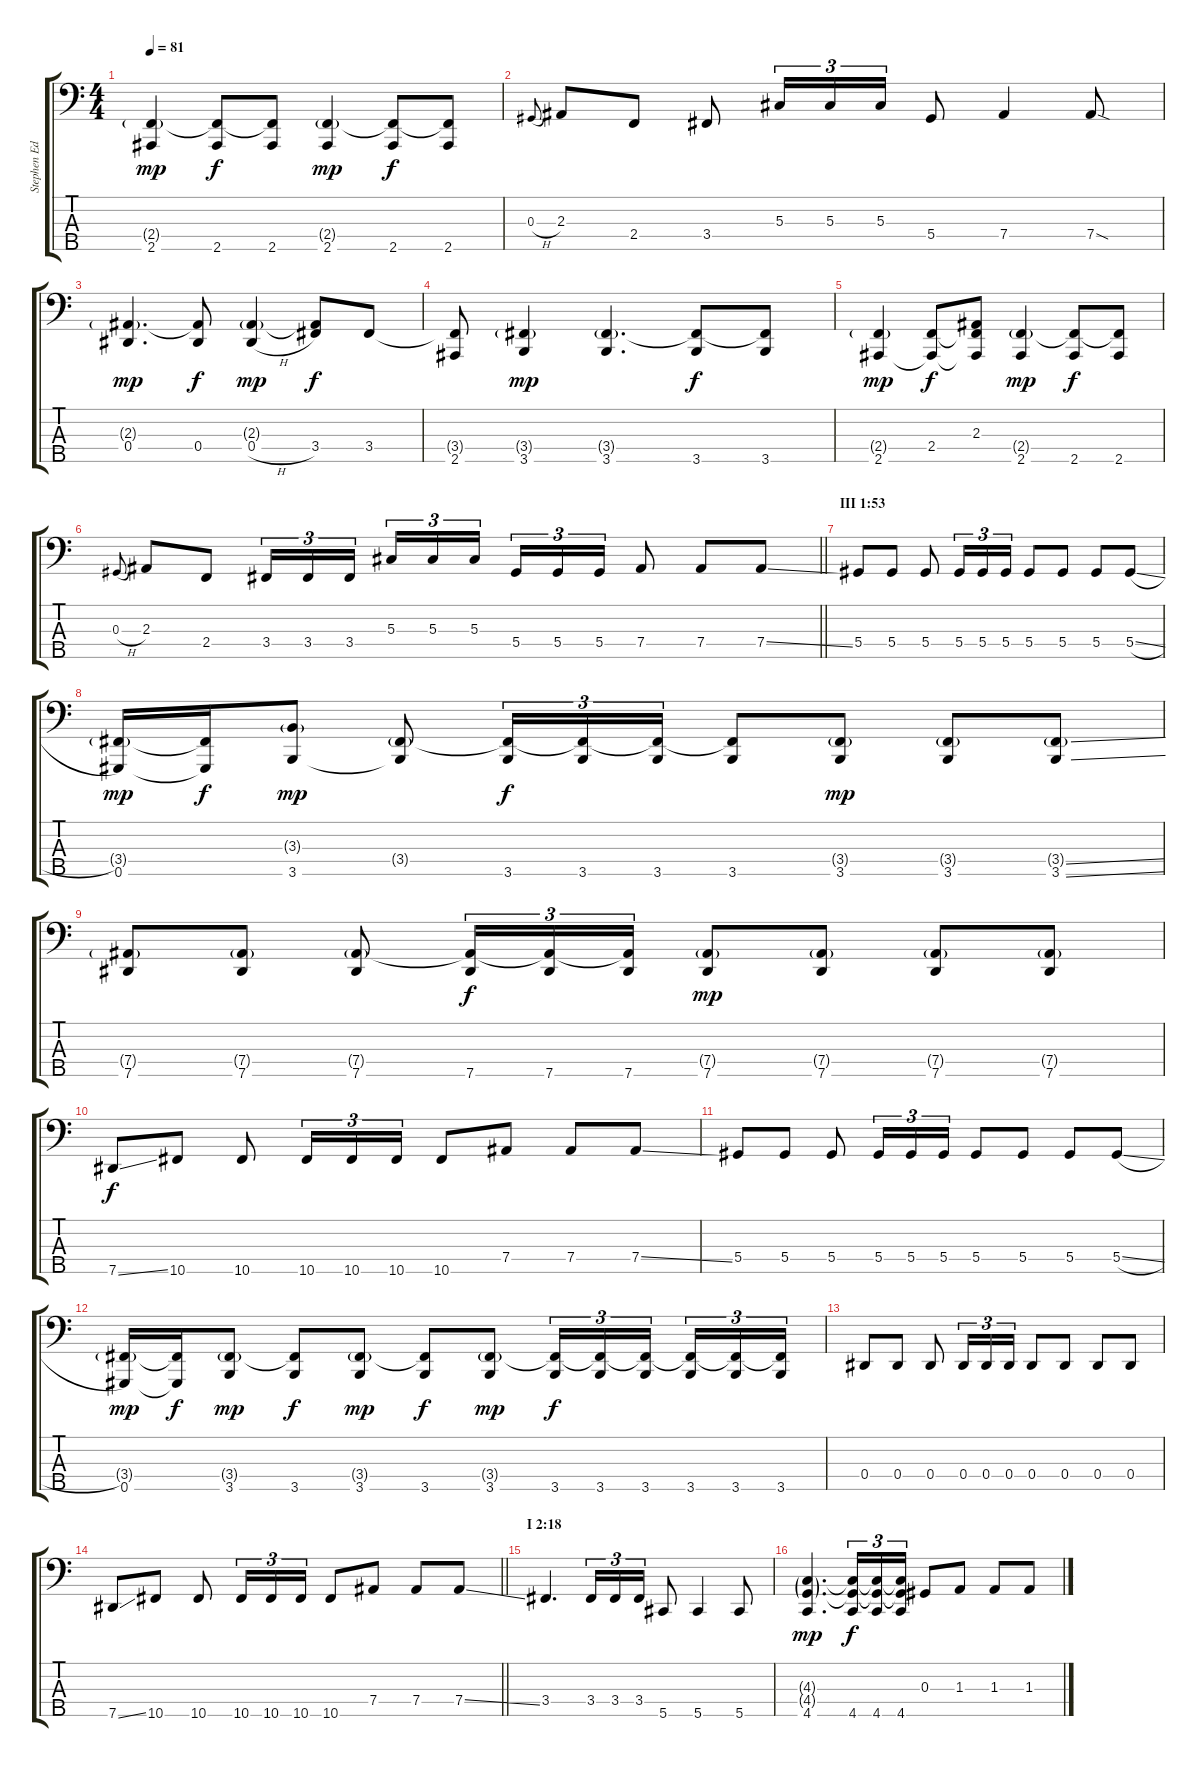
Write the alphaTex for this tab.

\track ("Stephen Edmondson (bass guitar) Drop G#" "Stephen Ed") {instrument electricbasspick}
\staff {score tabs}
\tuning (Gb2 Db2 Ab1 Eb1 Ab0) {hide}
\ts (4 4)
\tempo 81
\clef f4
\ks c
(2.4{g} 2.5).4{dy mp} (2.4{t} 2.5).8{dy f} (2.4{t} 2.5).8 (2.4{g} 2.5).4{dy mp} (2.4{t} 2.5).8{dy f} (2.4{t} 2.5).8 |
0.3{h}.8{gr onbeat} 2.3.8 2.4.8 3.4.8 5.3.16{tu (3 2)} 5.3.16{tu (3 2)} 5.3.16{tu (3 2)} 5.4.8 7.4.4 7.4{sod}.8 |
(2.3{g} 0.4).4{d dy mp} (2.3{t} 0.4).8{dy f} (2.3{g} 0.4{h}).4{dy mp} (2.3{t} 3.4).8{dy f} 3.4.8 |
(3.4{t} 2.5).8 (3.4{g} 3.5).4{dy mp} (3.4{g} 3.5).4{d} (3.4{t} 3.5).8{dy f} (3.4{t} 3.5).8 |
(2.4{g} 2.5).4{dy mp} (2.4 2.5{t}).8{dy f} (2.3 2.4{t} 2.5{t}).8 (2.4{g} 2.5).4{dy mp} (2.4{t} 2.5).8{dy f} (2.4{t} 2.5).8 |
\barLineRight lightlight
0.3{h}.8{gr onbeat} 2.3.8 2.4.8 3.4.16{tu (3 2)} 3.4.16{tu (3 2)} 3.4.16{tu (3 2) beam splitsecondary} 5.3.16{tu (3 2)} 5.3.16{tu (3 2)} 5.3.16{tu (3 2)} 5.4.16{tu (3 2)} 5.4.16{tu (3 2)} 5.4.16{tu (3 2)} 7.4.8 7.4.8 7.4{ss}.8 |
\section ("" "III 1:53")
5.4.8 5.4.8 5.4.8 5.4.16{tu (3 2)} 5.4.16{tu (3 2)} 5.4.16{tu (3 2)} 5.4.8 5.4.8 5.4.8 5.4{sl}.8 |
(3.4{g} 0.5).16{dy mp} (3.4{t} 0.5{t}).16{dy f} (3.3{g} 3.5).8{dy mp} (3.4{g} 3.5{t}).8 (3.4{t} 3.5).16{tu (3 2) dy f} (3.4{t} 3.5).16{tu (3 2)} (3.4{t} 3.5).16{tu (3 2)} (3.4{t} 3.5).8 (3.4{g} 3.5).8{dy mp} (3.4{g} 3.5).8 (3.4{ss g} 3.5{ss}).8 |
(7.4{g} 7.5).8 (7.4{g} 7.5).8 (7.4{g} 7.5).8 (7.4{t} 7.5).16{tu (3 2) dy f} (7.4{t} 7.5).16{tu (3 2)} (7.4{t} 7.5).16{tu (3 2)} (7.4{g} 7.5).8{dy mp} (7.4{g} 7.5).8 (7.4{g} 7.5).8 (7.4{g} 7.5).8 |
7.5{ss}.8{dy f} 10.5.8 10.5.8 10.5.16{tu (3 2)} 10.5.16{tu (3 2)} 10.5.16{tu (3 2)} 10.5.8 7.4.8 7.4.8 7.4{ss}.8 |
5.4.8 5.4.8 5.4.8 5.4.16{tu (3 2)} 5.4.16{tu (3 2)} 5.4.16{tu (3 2)} 5.4.8 5.4.8 5.4.8 5.4{sl}.8 |
(3.4{g} 0.5).16{dy mp} (3.4{t} 0.5{t}).16{dy f} (3.4{g} 3.5).8{dy mp} (3.4{t} 3.5).8{dy f} (3.4{g} 3.5).8{dy mp} (3.4{t} 3.5).8{dy f} (3.4{g} 3.5).8{dy mp} (3.4{t} 3.5).16{tu (3 2) dy f} (3.4{t} 3.5).16{tu (3 2)} (3.4{t} 3.5).16{tu (3 2) beam splitsecondary} (3.4{t} 3.5).16{tu (3 2)} (3.4{t} 3.5).16{tu (3 2)} (3.4{t} 3.5).16{tu (3 2)} |
0.4.8 0.4.8 0.4.8 0.4.16{tu (3 2)} 0.4.16{tu (3 2)} 0.4.16{tu (3 2)} 0.4.8 0.4.8 0.4.8 0.4.8 |
\barLineRight lightlight
7.5{ss}.8 10.5.8 10.5.8 10.5.16{tu (3 2)} 10.5.16{tu (3 2)} 10.5.16{tu (3 2)} 10.5.8 7.4.8 7.4.8 7.4{ss}.8 |
\section ("" "I 2:18")
3.4.4{d} 3.4.16{tu (3 2)} 3.4.16{tu (3 2)} 3.4.16{tu (3 2)} 5.5.8 5.5.4 5.5.8 |
(4.3{g} 4.4{g} 4.5).4{d dy mp} (4.3{t} 4.4{t} 4.5).16{tu (3 2) dy f} (4.3{t} 4.4{t} 4.5).16{tu (3 2)} (4.3{t} 4.4{t} 4.5).16{tu (3 2)} 0.3.8 1.3.8 1.3.8 1.3.8
